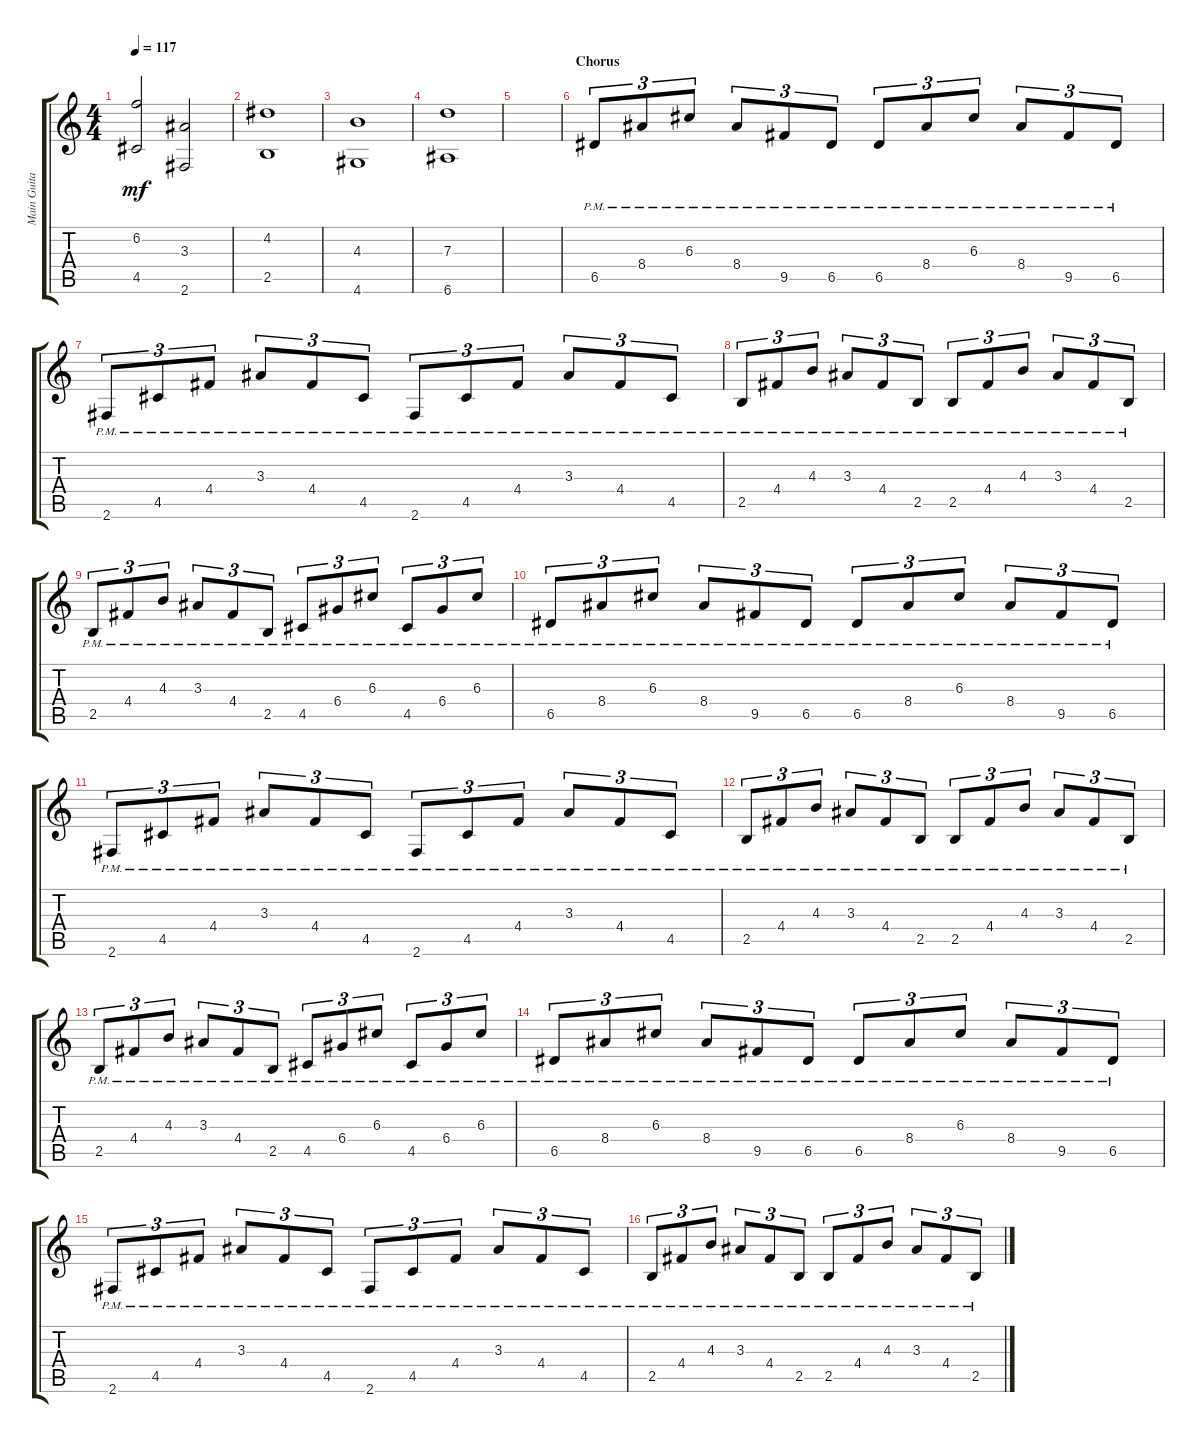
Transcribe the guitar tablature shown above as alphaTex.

\track ("Main Guitar" "Main Guita") {instrument electricguitarclean}
\staff {score tabs}
\tuning (E4 B3 G3 D3 A2 E2) {hide}
\ts (4 4)
\tempo 117
\clef g2
\ks c
(6.2 4.5).2{dy mf} (3.3 2.6).2 |
(4.2 2.5).1 |
(4.3 4.6).1 |
(7.3 6.6).1 |
|
\section ("" "Chorus")
6.5{pm}.8{tu (3 2)} 8.4{pm}.8{tu (3 2)} 6.3{pm}.8{tu (3 2)} 8.4{pm}.8{tu (3 2)} 9.5{pm}.8{tu (3 2)} 6.5{pm}.8{tu (3 2)} 6.5{pm}.8{tu (3 2)} 8.4{pm}.8{tu (3 2)} 6.3{pm}.8{tu (3 2)} 8.4{pm}.8{tu (3 2)} 9.5{pm}.8{tu (3 2)} 6.5{pm}.8{tu (3 2)} |
2.6{pm}.8{tu (3 2)} 4.5{pm}.8{tu (3 2)} 4.4{pm}.8{tu (3 2)} 3.3{pm}.8{tu (3 2)} 4.4{pm}.8{tu (3 2)} 4.5{pm}.8{tu (3 2)} 2.6{pm}.8{tu (3 2)} 4.5{pm}.8{tu (3 2)} 4.4{pm}.8{tu (3 2)} 3.3{pm}.8{tu (3 2)} 4.4{pm}.8{tu (3 2)} 4.5{pm}.8{tu (3 2)} |
2.5{pm}.8{tu (3 2)} 4.4{pm}.8{tu (3 2)} 4.3{pm}.8{tu (3 2)} 3.3{pm}.8{tu (3 2)} 4.4{pm}.8{tu (3 2)} 2.5{pm}.8{tu (3 2)} 2.5{pm}.8{tu (3 2)} 4.4{pm}.8{tu (3 2)} 4.3{pm}.8{tu (3 2)} 3.3{pm}.8{tu (3 2)} 4.4{pm}.8{tu (3 2)} 2.5{pm}.8{tu (3 2)} |
2.5{pm}.8{tu (3 2)} 4.4{pm}.8{tu (3 2)} 4.3{pm}.8{tu (3 2)} 3.3{pm}.8{tu (3 2)} 4.4{pm}.8{tu (3 2)} 2.5{pm}.8{tu (3 2)} 4.5{pm}.8{tu (3 2)} 6.4{pm}.8{tu (3 2)} 6.3{pm}.8{tu (3 2)} 4.5{pm}.8{tu (3 2)} 6.4{pm}.8{tu (3 2)} 6.3{pm}.8{tu (3 2)} |
6.5{pm}.8{tu (3 2)} 8.4{pm}.8{tu (3 2)} 6.3{pm}.8{tu (3 2)} 8.4{pm}.8{tu (3 2)} 9.5{pm}.8{tu (3 2)} 6.5{pm}.8{tu (3 2)} 6.5{pm}.8{tu (3 2)} 8.4{pm}.8{tu (3 2)} 6.3{pm}.8{tu (3 2)} 8.4{pm}.8{tu (3 2)} 9.5{pm}.8{tu (3 2)} 6.5{pm}.8{tu (3 2)} |
2.6{pm}.8{tu (3 2)} 4.5{pm}.8{tu (3 2)} 4.4{pm}.8{tu (3 2)} 3.3{pm}.8{tu (3 2)} 4.4{pm}.8{tu (3 2)} 4.5{pm}.8{tu (3 2)} 2.6{pm}.8{tu (3 2)} 4.5{pm}.8{tu (3 2)} 4.4{pm}.8{tu (3 2)} 3.3{pm}.8{tu (3 2)} 4.4{pm}.8{tu (3 2)} 4.5{pm}.8{tu (3 2)} |
2.5{pm}.8{tu (3 2)} 4.4{pm}.8{tu (3 2)} 4.3{pm}.8{tu (3 2)} 3.3{pm}.8{tu (3 2)} 4.4{pm}.8{tu (3 2)} 2.5{pm}.8{tu (3 2)} 2.5{pm}.8{tu (3 2)} 4.4{pm}.8{tu (3 2)} 4.3{pm}.8{tu (3 2)} 3.3{pm}.8{tu (3 2)} 4.4{pm}.8{tu (3 2)} 2.5{pm}.8{tu (3 2)} |
2.5{pm}.8{tu (3 2)} 4.4{pm}.8{tu (3 2)} 4.3{pm}.8{tu (3 2)} 3.3{pm}.8{tu (3 2)} 4.4{pm}.8{tu (3 2)} 2.5{pm}.8{tu (3 2)} 4.5{pm}.8{tu (3 2)} 6.4{pm}.8{tu (3 2)} 6.3{pm}.8{tu (3 2)} 4.5{pm}.8{tu (3 2)} 6.4{pm}.8{tu (3 2)} 6.3{pm}.8{tu (3 2)} |
6.5{pm}.8{tu (3 2)} 8.4{pm}.8{tu (3 2)} 6.3{pm}.8{tu (3 2)} 8.4{pm}.8{tu (3 2)} 9.5{pm}.8{tu (3 2)} 6.5{pm}.8{tu (3 2)} 6.5{pm}.8{tu (3 2)} 8.4{pm}.8{tu (3 2)} 6.3{pm}.8{tu (3 2)} 8.4{pm}.8{tu (3 2)} 9.5{pm}.8{tu (3 2)} 6.5{pm}.8{tu (3 2)} |
2.6{pm}.8{tu (3 2)} 4.5{pm}.8{tu (3 2)} 4.4{pm}.8{tu (3 2)} 3.3{pm}.8{tu (3 2)} 4.4{pm}.8{tu (3 2)} 4.5{pm}.8{tu (3 2)} 2.6{pm}.8{tu (3 2)} 4.5{pm}.8{tu (3 2)} 4.4{pm}.8{tu (3 2)} 3.3{pm}.8{tu (3 2)} 4.4{pm}.8{tu (3 2)} 4.5{pm}.8{tu (3 2)} |
2.5{pm}.8{tu (3 2)} 4.4{pm}.8{tu (3 2)} 4.3{pm}.8{tu (3 2)} 3.3{pm}.8{tu (3 2)} 4.4{pm}.8{tu (3 2)} 2.5{pm}.8{tu (3 2)} 2.5{pm}.8{tu (3 2)} 4.4{pm}.8{tu (3 2)} 4.3{pm}.8{tu (3 2)} 3.3{pm}.8{tu (3 2)} 4.4{pm}.8{tu (3 2)} 2.5{pm}.8{tu (3 2)}
